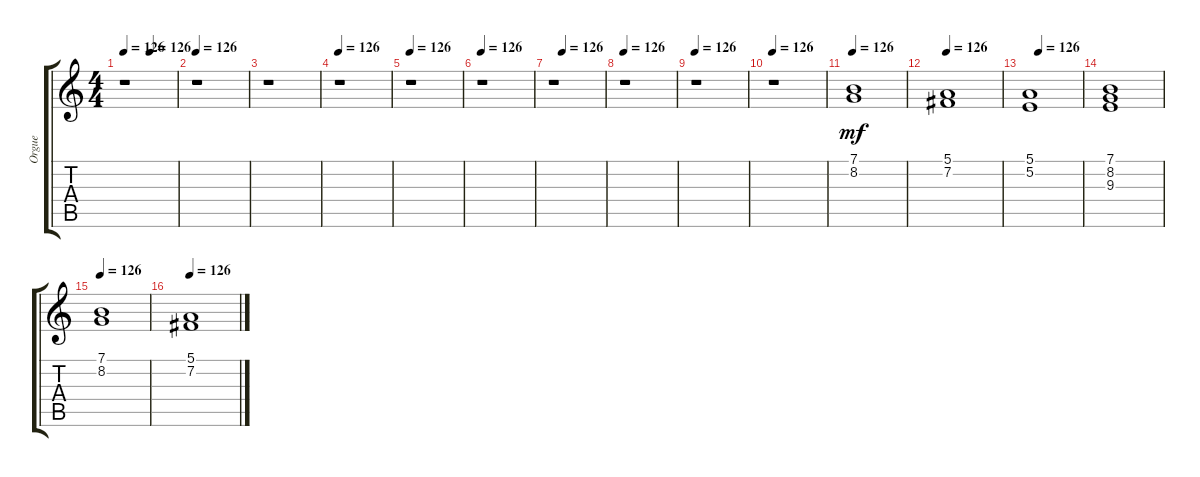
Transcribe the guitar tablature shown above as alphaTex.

\track ("Orgue" "Orgue") {instrument drawbarorgan}
\staff {score tabs}
\tuning (E4 B3 G3 D3 A2 E2) {hide}
\ts (4 4)
\tempo 126
\tempo (126 0.5)
\clef g2
\ks c
r.1{dy mf} |
\tempo 126
r.1 |
r.1 |
\tempo 126
r.1 |
\tempo 126
r.1 |
\tempo 126
r.1 |
\tempo (126 0.1875)
r.1 |
\tempo 126
r.1 |
\tempo 126
r.1 |
\tempo 126
r.1 |
\tempo 126
(7.1 8.2).1 |
\tempo 126
(5.1 7.2).1 |
\tempo (126 0.1875)
(5.1 5.2).1 |
(7.1 8.2 9.3).1 |
\tempo 126
(7.1 8.2).1 |
\tempo 126
(5.1 7.2).1
